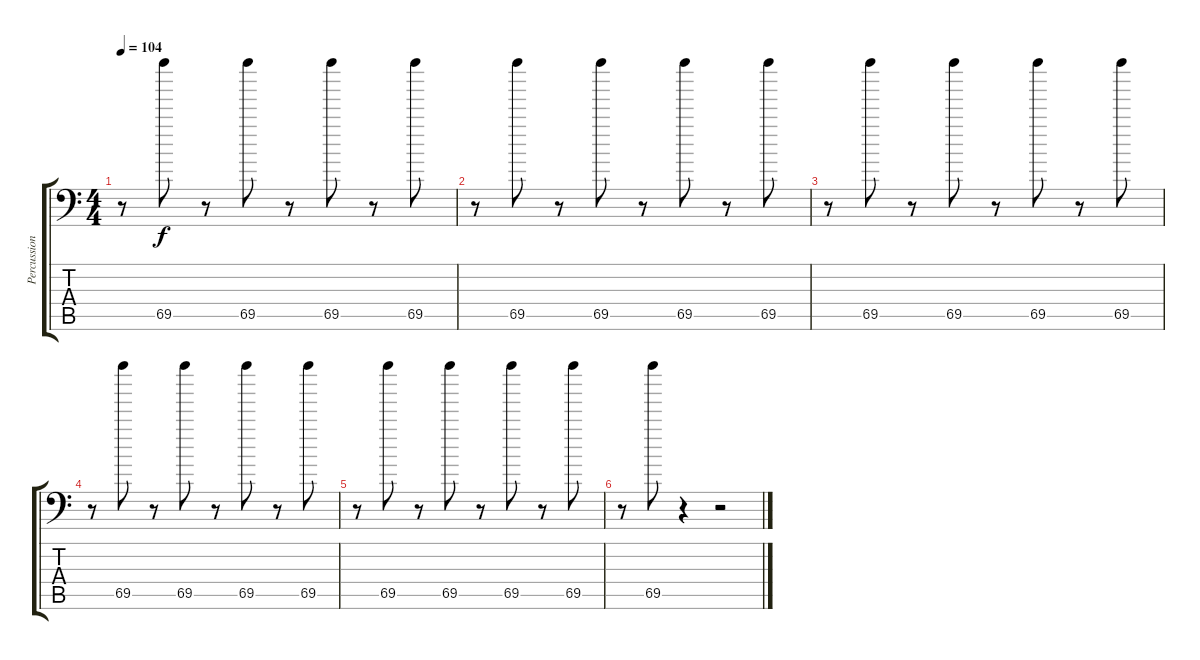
\track ("Percussion" "Percussion") {instrument electricguitarclean}
\staff {score tabs}
\tuning (C-1 C-1 C-1 C-1 C-1 C-1) {hide}
\ts (4 4)
\tempo 104
\clef f4
\ks c
r.8{dy f} 69.5.8 r.8 69.5.8 r.8 69.5.8 r.8 69.5.8 |
r.8 69.5.8 r.8 69.5.8 r.8 69.5.8 r.8 69.5.8 |
r.8 69.5.8 r.8 69.5.8 r.8 69.5.8 r.8 69.5.8 |
r.8 69.5.8 r.8 69.5.8 r.8 69.5.8 r.8 69.5.8 |
r.8 69.5.8 r.8 69.5.8 r.8 69.5.8 r.8 69.5.8 |
r.8 69.5.8 r.4 r.2
